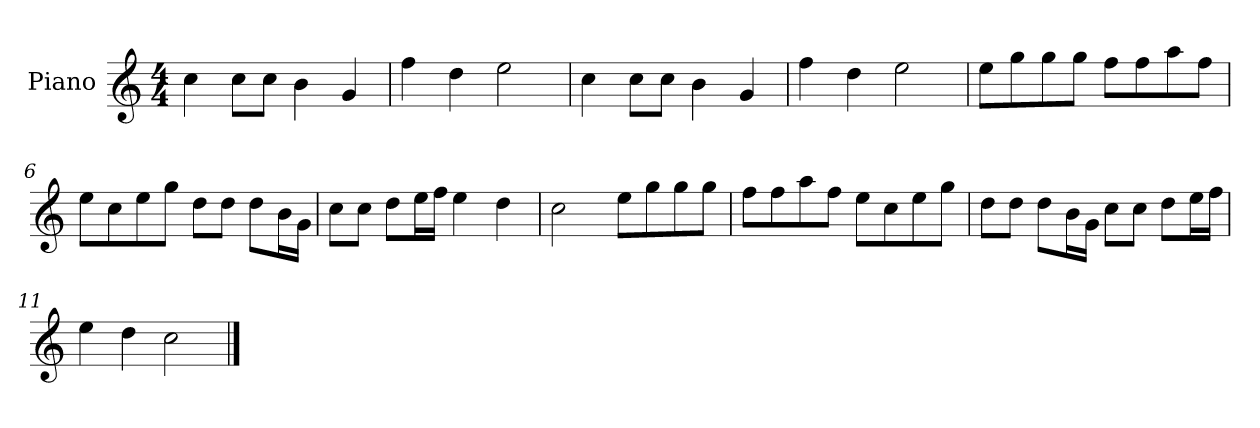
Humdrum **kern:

**kern
*part1
*staff1
*I"Piano
*I'P-no
*clefG2
*k[]
*M4/4
*MM90
=1
4cc\
8cc\L
8cc\J
4b\
4g/
=2
4ff\
4dd\
2ee\
=3
4cc\
8cc\L
8cc\J
4b\
4g/
=4
4ff\
4dd\
2ee\
=5
8ee\L
8gg\
8gg\
8gg\J
8ff\L
8ff\
8aa\
8ff\J
=6
8ee\L
8cc\
8ee\
8gg\J
8dd\L
8dd\J
8dd\L
16b\L
16g\JJ
!!LO:LB:g=z
=7
8cc\L
8cc\J
8dd\L
16ee\L
16ff\JJ
4ee\
4dd\
=8
2cc\
8ee\L
8gg\
8gg\
8gg\J
=9
8ff\L
8ff\
8aa\
8ff\J
8ee\L
8cc\
8ee\
8gg\J
=10
8dd\L
8dd\J
8dd\L
16b\L
16g\JJ
8cc\L
8cc\J
8dd\L
16ee\L
16ff\JJ
=11
4ee\
4dd\
2cc\
==
*-
